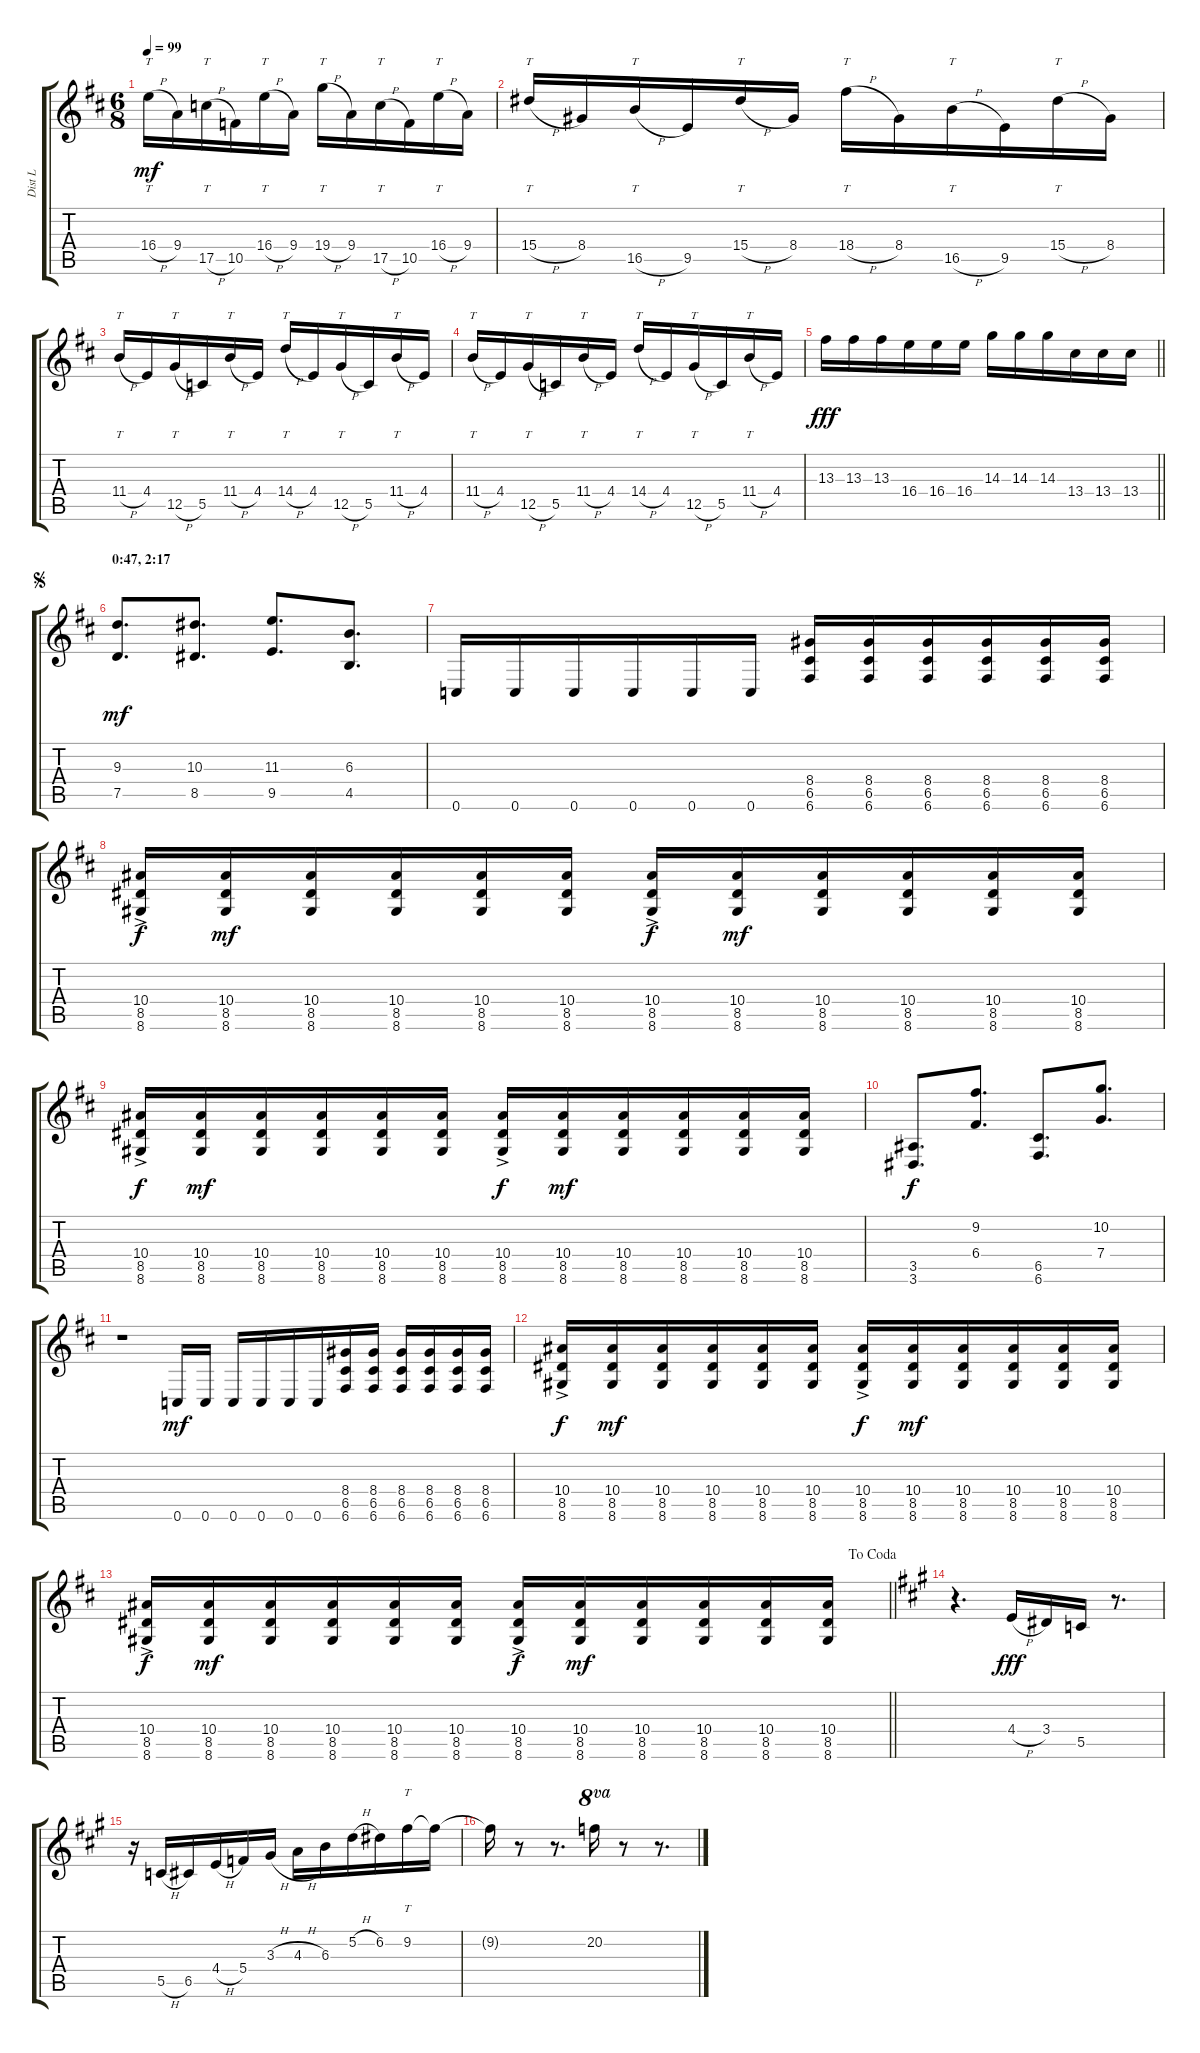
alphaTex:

\track ("Dist L" "Dist L") {instrument distortionguitar}
\staff {score tabs}
\tuning (D4 A3 F3 C3 G2 C2) {hide}
\ts (6 8)
\tempo 99
\clef g2
\ks d
16.4{h}.16{tt dy mf} 9.4.16 17.5{h}.16{tt} 10.5.16 16.4{h}.16{tt} 9.4.16 19.4{h}.16{tt} 9.4.16 17.5{h}.16{tt} 10.5.16 16.4{h}.16{tt} 9.4.16 |
15.4{h}.16{tt} 8.4.16 16.5{h}.16{tt} 9.5.16 15.4{h}.16{tt} 8.4.16 18.4{h}.16{tt} 8.4.16 16.5{h}.16{tt} 9.5.16 15.4{h}.16{tt} 8.4.16 |
11.4{h}.16{tt} 4.4.16 12.5{h}.16{tt} 5.5.16 11.4{h}.16{tt} 4.4.16 14.4{h}.16{tt} 4.4.16 12.5{h}.16{tt} 5.5.16 11.4{h}.16{tt} 4.4.16 |
11.4{h}.16{tt} 4.4.16 12.5{h}.16{tt} 5.5.16 11.4{h}.16{tt} 4.4.16 14.4{h}.16{tt} 4.4.16 12.5{h}.16{tt} 5.5.16 11.4{h}.16{tt} 4.4.16 |
\barLineRight lightlight
13.3.16{dy fff} 13.3.16 13.3.16 16.4.16 16.4.16 16.4.16 14.3.16 14.3.16 14.3.16 13.4.16 13.4.16 13.4.16 |
\section ("" "0:47, 2:17")
\jump segno
(9.3 7.5).8{d dy mf} (10.3 8.5).8{d} (11.3 9.5).8{d} (6.3 4.5).8{d} |
0.6.16 0.6.16 0.6.16 0.6.16 0.6.16 0.6.16 (8.4 6.5 6.6).16 (8.4 6.5 6.6).16 (8.4 6.5 6.6).16 (8.4 6.5 6.6).16 (8.4 6.5 6.6).16 (8.4 6.5 6.6).16 |
(10.4{ac} 8.5{ac} 8.6{ac}).16{dy f} (10.4 8.5 8.6).16{dy mf} (10.4 8.5 8.6).16 (10.4 8.5 8.6).16 (10.4 8.5 8.6).16 (10.4 8.5 8.6).16 (10.4{ac} 8.5{ac} 8.6{ac}).16{dy f} (10.4 8.5 8.6).16{dy mf} (10.4 8.5 8.6).16 (10.4 8.5 8.6).16 (10.4 8.5 8.6).16 (10.4 8.5 8.6).16 |
(10.4{ac} 8.5{ac} 8.6{ac}).16{dy f} (10.4 8.5 8.6).16{dy mf} (10.4 8.5 8.6).16 (10.4 8.5 8.6).16 (10.4 8.5 8.6).16 (10.4 8.5 8.6).16 (10.4{ac} 8.5{ac} 8.6{ac}).16{dy f} (10.4 8.5 8.6).16{dy mf} (10.4 8.5 8.6).16 (10.4 8.5 8.6).16 (10.4 8.5 8.6).16 (10.4 8.5 8.6).16 |
(3.5 3.6).8{d dy f} (9.2 6.4).8{d} (6.5 6.6).8{d} (10.2 7.4).8{d} |
r.1 0.6.16{dy mf} 0.6.16 0.6.16 0.6.16 0.6.16 0.6.16 (8.4 6.5 6.6).16 (8.4 6.5 6.6).16 (8.4 6.5 6.6).16 (8.4 6.5 6.6).16 (8.4 6.5 6.6).16 (8.4 6.5 6.6).16 |
(10.4{ac} 8.5{ac} 8.6{ac}).16{dy f} (10.4 8.5 8.6).16{dy mf} (10.4 8.5 8.6).16 (10.4 8.5 8.6).16 (10.4 8.5 8.6).16 (10.4 8.5 8.6).16 (10.4{ac} 8.5{ac} 8.6{ac}).16{dy f} (10.4 8.5 8.6).16{dy mf} (10.4 8.5 8.6).16 (10.4 8.5 8.6).16 (10.4 8.5 8.6).16 (10.4 8.5 8.6).16 |
\jump dacoda
\barLineRight lightlight
(10.4{ac} 8.5{ac} 8.6{ac}).16{dy f} (10.4 8.5 8.6).16{dy mf} (10.4 8.5 8.6).16 (10.4 8.5 8.6).16 (10.4 8.5 8.6).16 (10.4 8.5 8.6).16 (10.4{ac} 8.5{ac} 8.6{ac}).16{dy f} (10.4 8.5 8.6).16{dy mf} (10.4 8.5 8.6).16 (10.4 8.5 8.6).16 (10.4 8.5 8.6).16 (10.4 8.5 8.6).16 |
\ks a
r.4{d} 4.4{h}.16{dy fff} 3.4.16 5.5.16 r.8{d} |
r.16 5.5{h}.16 6.5.16 4.4{h}.16 5.4.16 3.3{h}.16 4.3{h}.16 6.3.16 5.2{h}.16 6.2.16 9.2.16{tt} 9.2{t}.16 |
9.2{t}.16 r.8 r.8{d} 20.2.16{ot 8va} r.8 r.8{d}
